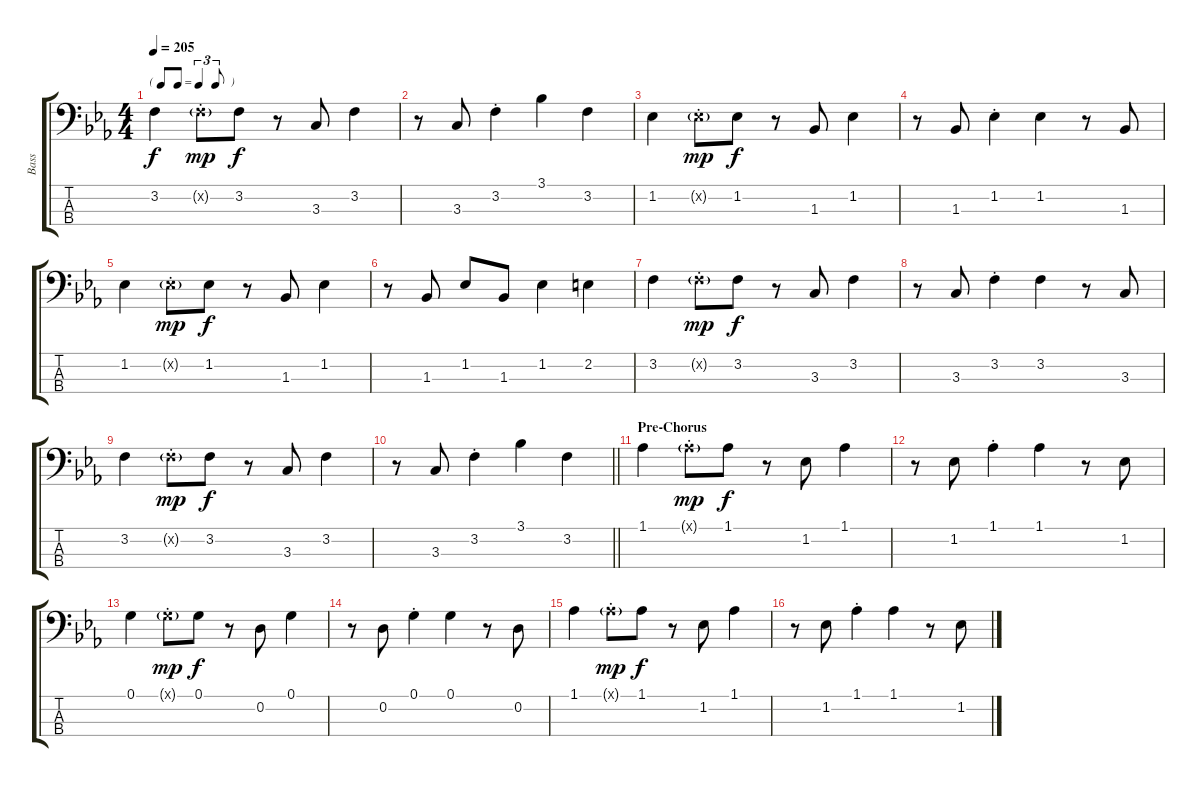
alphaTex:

\track ("Bass" "Bass") {instrument electricbassfinger}
\staff {score tabs}
\tuning (G2 D2 A1 E1) {hide}
\ts (4 4)
\tf triplet8th
\tempo 205
\clef f4
\ks eb
3.2.4{dy f} 3.2{g st x}.8{dy mp} 3.2.8{dy f} r.8 3.3.8 3.2.4 |
r.8 3.3.8 3.2{st}.4 3.1.4 3.2.4 |
1.2.4 1.2{g st x}.8{dy mp} 1.2.8{dy f} r.8 1.3.8 1.2.4 |
r.8 1.3.8 1.2{st}.4 1.2.4 r.8 1.3.8 |
1.2.4 1.2{g st x}.8{dy mp} 1.2.8{dy f} r.8 1.3.8 1.2.4 |
r.8 1.3.8 1.2.8 1.3.8 1.2.4 2.2.4 |
3.2.4 3.2{g st x}.8{dy mp} 3.2.8{dy f} r.8 3.3.8 3.2.4 |
r.8 3.3.8 3.2{st}.4 3.2.4 r.8 3.3.8 |
3.2.4 3.2{g st x}.8{dy mp} 3.2.8{dy f} r.8 3.3.8 3.2.4 |
\barLineRight lightlight
r.8 3.3.8 3.2{st}.4 3.1.4 3.2.4 |
\section ("" "Pre-Chorus")
1.1.4 1.1{g st x}.8{dy mp} 1.1.8{dy f} r.8 1.2.8 1.1.4 |
r.8 1.2.8 1.1{st}.4 1.1.4 r.8 1.2.8 |
0.1.4 0.1{g st x}.8{dy mp} 0.1.8{dy f} r.8 0.2.8 0.1.4 |
r.8 0.2.8 0.1{st}.4 0.1.4 r.8 0.2.8 |
1.1.4 1.1{g st x}.8{dy mp} 1.1.8{dy f} r.8 1.2.8 1.1.4 |
r.8 1.2.8 1.1{st}.4 1.1.4 r.8 1.2.8
